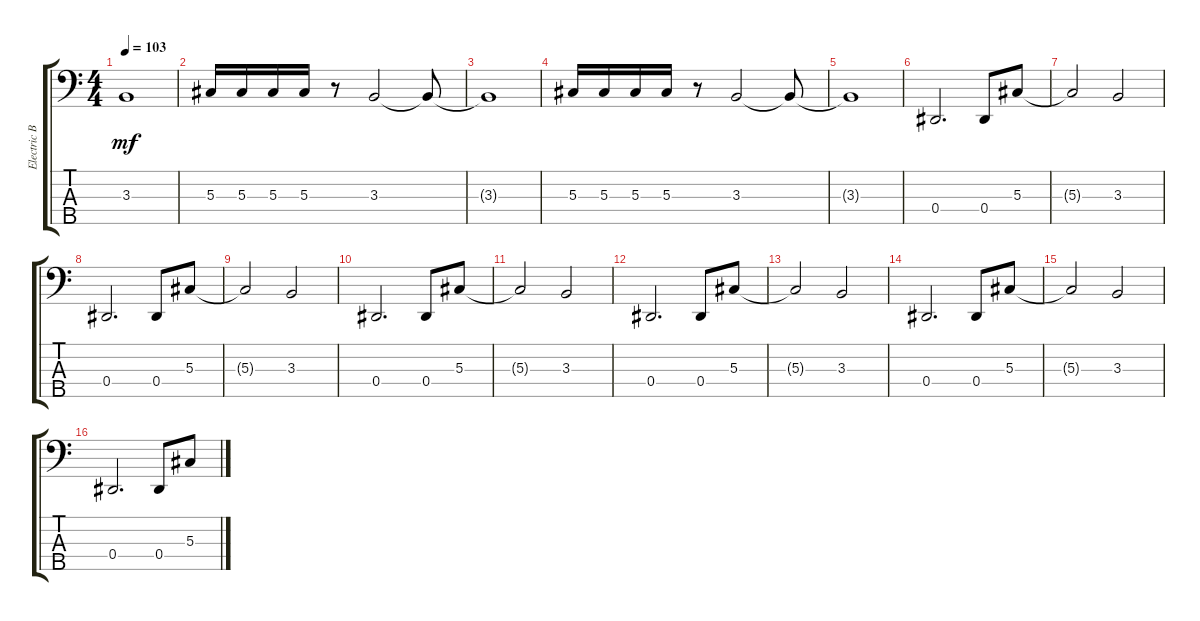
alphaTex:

\track ("Electric Bass" "Electric B") {instrument electricbassfinger}
\staff {score tabs}
\tuning (Gb2 Db2 Ab1 Eb1 Bb0) {hide}
\ts (4 4)
\tempo 103
\clef f4
\ks c
3.3{t}.1{dy mf} |
5.3.16 5.3.16 5.3.16 5.3.16 r.8 3.3.2 3.3{t}.8 |
3.3{t}.1 |
5.3.16 5.3.16 5.3.16 5.3.16 r.8 3.3.2 3.3{t}.8 |
3.3{t}.1 |
0.4.2{d} 0.4.8 5.3.8 |
5.3{t}.2 3.3.2 |
0.4.2{d} 0.4.8 5.3.8 |
5.3{t}.2 3.3.2 |
0.4.2{d} 0.4.8 5.3.8 |
5.3{t}.2 3.3.2 |
0.4.2{d} 0.4.8 5.3.8 |
5.3{t}.2 3.3.2 |
0.4.2{d} 0.4.8 5.3.8 |
5.3{t}.2 3.3.2 |
0.4.2{d} 0.4.8 5.3.8
